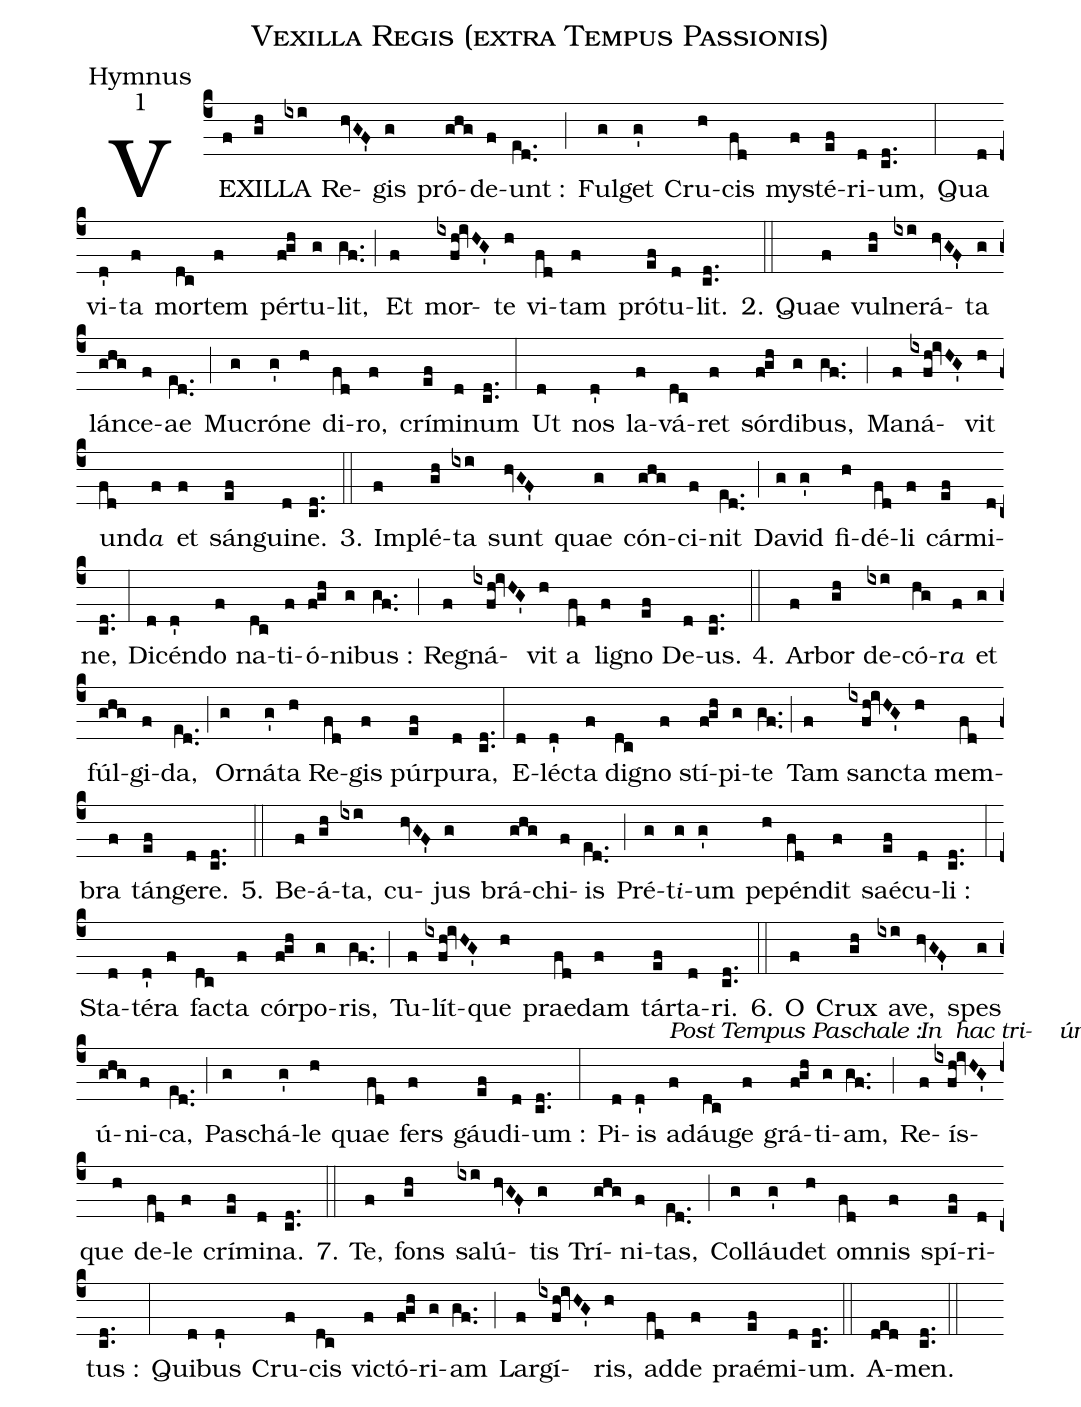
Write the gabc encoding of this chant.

name:Vexilla Regis (extra Tempus Passionis);
office-part:Hymnus;
mode:1;
%%
(c4) VE(f)XIL(gh)LA(ixi) Re(hvGF')gis(g) pró(ghg)de(f)unt :(e[ll:1]d..) (;) Ful(g)get(g') Cru(h)cis(fd) my(f)sté(ef)ri(d)um,(cd..) (:) Qua(d) vi(d')ta(f) mor(dc)tem(f) pér(fgh)tu(g)lit,(gf..) (;) Et(f) mor(ixfh!ivHG')te(h) vi(fd)tam(f) pró(ef)tu(d)lit.(cd..) (::)
2. Quae(f) vul(gh)ne(ixi)rá(hvGF')ta(g) lán(ghg)ce(f)ae(e[ll:1]d..) (;) Mu(g)cró(g')ne(h) di(fd)ro,(f) crí(ef)mi(d)num(cd..) (:) Ut(d) nos(d') la(f)vá(dc)ret(f) sór(fgh)di(g)bus,(gf..) (;) Ma(f)ná(ixfh!ivHG')vit(h) un(fd)d{<e>a</e>}(f) et(f) sán(ef)gui(d)ne.(cd..) (::)
3. Im(f)plé(gh)ta(ixi) sunt(hvGF') quae(g) cón(ghg)ci(f)nit(e[ll:1]d..) (;) Da(g)vid(g') fi(h)dé(fd)li(f) cár(ef)mi(d)ne,(cd..) (:) Di(d)cén(d')do(f) na(dc)ti(f)ó(fgh)ni(g)bus :(gf..) (;) Re(f)gná(ixfh!ivHG')vit(h) a(fd) li(f)gno(ef) De(d)us.(cd..) (::)
4. Ar(f)bor(gh) de(ixi)có(hg)r{<e>a</e>}(f) et(g) fúl(ghg)gi(f)da,(e[ll:1]d..) (;) Or(g)ná(g')ta(h) Re(fd)gis(f) púr(ef)pu(d)ra,(cd..) (:) E(d)lé(d')cta(f) di(dc)gno(f) stí(fgh)pi(g)te(gf..) (;) Tam(f) san(ixfh!ivHG')cta(h) mem(fd)bra(f) tán(ef)ge(d)re.(cd..) (::)
5. Be(f)á(gh)ta,(ixi) cu(hvGF')jus(g) brá(ghg)chi(f)is(e[ll:1]d..) (;) Pré(g)t{<e>i</e>}(g)um(g') pe(h)pén(fd)dit(f) saé(ef)cu(d)li :(cd..) (:) Sta(d)té(d')ra(f) fa(dc)cta(f) cór(fgh)po(g)ris,(gf..) (;) Tu(f)lít(ixfh!ivHG')que(h) prae(fd)dam(f) tár(ef)ta(d)ri.(cd..) (::)
6. O(f) Crux(gh) a(ixi)ve,(hvGF') spes(g) ú(ghg)ni(f)ca,(e[ll:1]d..) (;) Pa(g)schá(g')le(h) quae(fd) fers(f) gáu(ef)di(d)um :(cd..) (:) Pi(d)is(d') a<alt>Post Tempus Paschale :</alt>(f)dáu(dc)ge(f) grá(fgh)ti(g)am,(gf..) (;) Re<alt>In ~hac tri- ~~~úmphi ~~~gló- ri- ~a :</alt>(f)ís(ixfh!ivHG')que(h) de(fd)le(f) crí(ef)mi(d)na.(cd..) (::)
7. Te,(f) fons(gh) sa(ixi)lú(hvGF')tis(g) Trí(ghg)ni(f)tas,(e[ll:1]d..) (;) Col(g)láu(g')det(h) o(fd)mnis(f) spí(ef)ri(d)tus :(cd..) (:) Qui(d)bus(d') Cru(f)cis(dc) vi(f)ctó(fgh)ri(g)am(gf..) (;) Lar(f)gí(ixfh!ivHG')ris,(h) ad(fd)de(f) praé(ef)mi(d)um.(cd..) (::)
A(ded)men.(cd..) (::)
